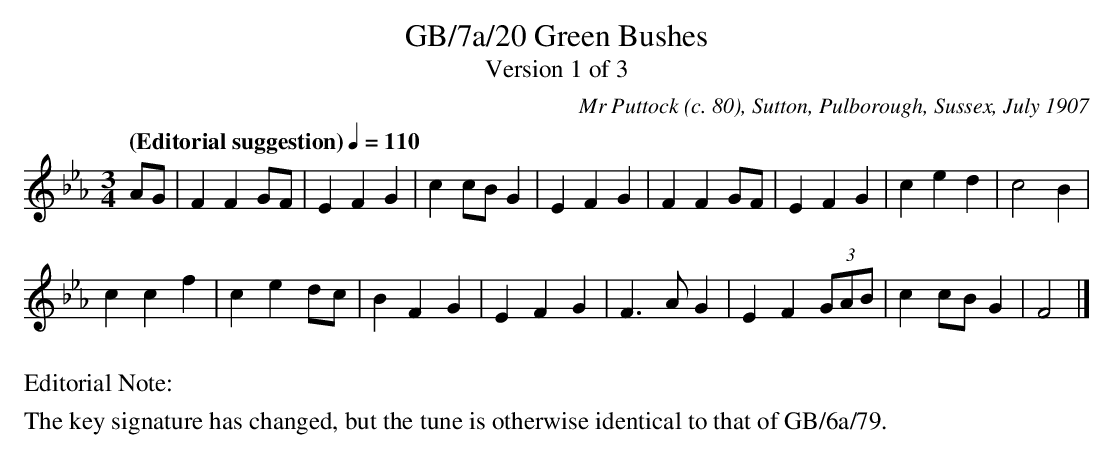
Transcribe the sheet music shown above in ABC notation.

X:1
T:GB/7a/20 Green Bushes
T:Version 1 of 3
C:Mr Puttock (c. 80), Sutton, Pulborough, Sussex, July 1907
L:1/4
Q:"(Editorial suggestion)" 1/4=110
M:3/4
K:Fdor
A/G/ | F F G/F/ | E F G | c c/B/ G | E F G | F F G/F/ | E F G | c e d | c2 B |
c c f | c e d/c/ | B F G | E F G | F3/2 A/ G | E F (3G/A/B/ | c c/B/ G | F2 |]
